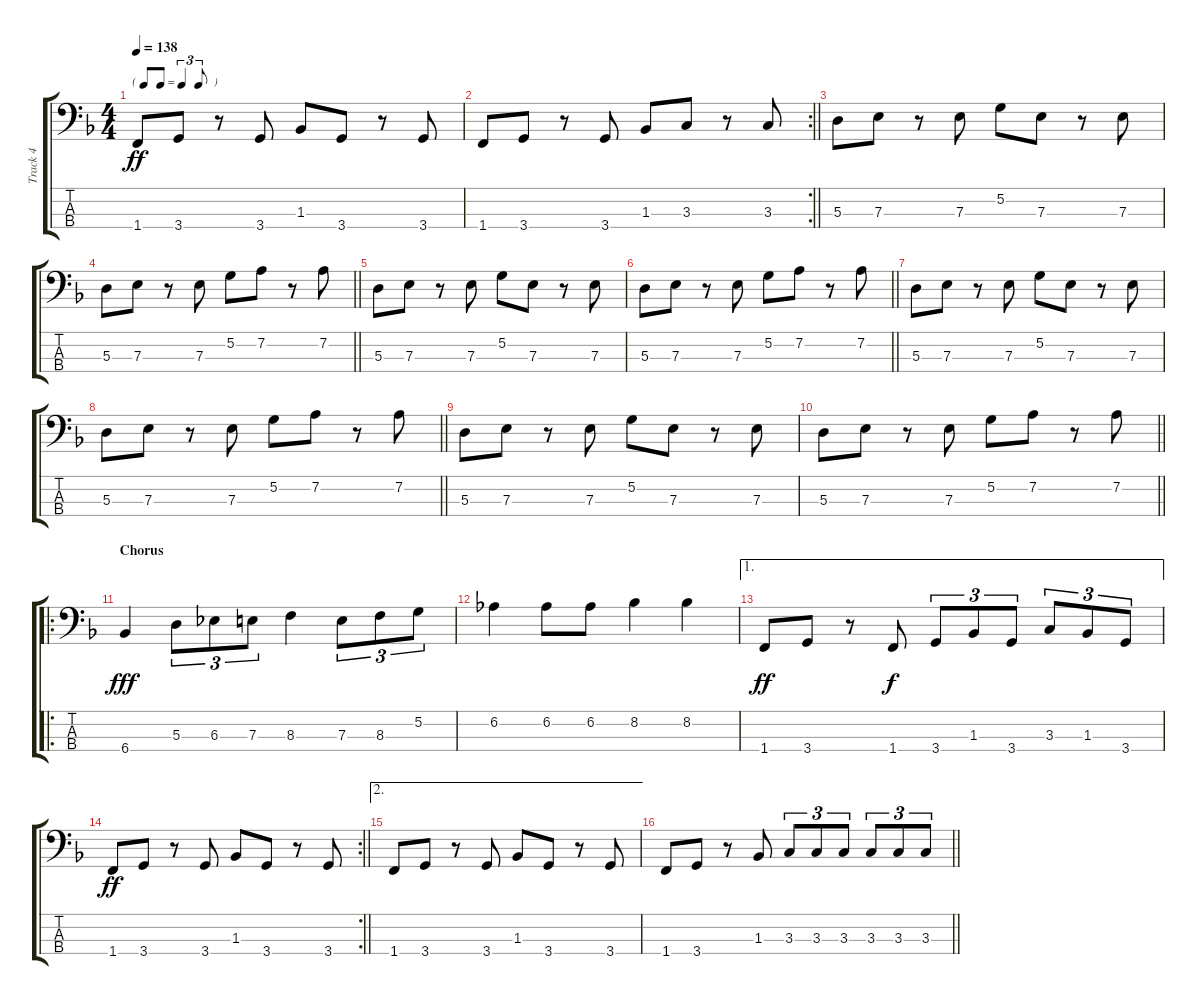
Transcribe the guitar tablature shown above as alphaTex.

\track ("Track 4" "Track 4") {instrument electricbassfinger}
\staff {score tabs}
\tuning (G2 D2 A1 E1) {hide}
\ts (4 4)
\tf triplet8th
\tempo 138
\clef f4
\ks f
1.4.8{dy ff} 3.4.8 r.8 3.4.8 1.3.8 3.4.8 r.8 3.4.8 |
\rc 2
\barLineRight lightlight
1.4.8 3.4.8 r.8 3.4.8 1.3.8 3.3.8 r.8 3.3.8 |
5.3.8 7.3.8 r.8 7.3.8 5.2.8 7.3.8 r.8 7.3.8 |
\barLineRight lightlight
5.3.8 7.3.8 r.8 7.3.8 5.2.8 7.2.8 r.8 7.2.8 |
5.3.8 7.3.8 r.8 7.3.8 5.2.8 7.3.8 r.8 7.3.8 |
\barLineRight lightlight
5.3.8 7.3.8 r.8 7.3.8 5.2.8 7.2.8 r.8 7.2.8 |
5.3.8 7.3.8 r.8 7.3.8 5.2.8 7.3.8 r.8 7.3.8 |
\barLineRight lightlight
5.3.8 7.3.8 r.8 7.3.8 5.2.8 7.2.8 r.8 7.2.8 |
5.3.8 7.3.8 r.8 7.3.8 5.2.8 7.3.8 r.8 7.3.8 |
\barLineRight lightlight
5.3.8 7.3.8 r.8 7.3.8 5.2.8 7.2.8 r.8 7.2.8 |
\ro
\section ("" "Chorus")
6.4.4{dy fff} 5.3.8{tu (3 2)} 6.3.8{tu (3 2)} 7.3.8{tu (3 2)} 8.3.4 7.3.8{tu (3 2)} 8.3.8{tu (3 2)} 5.2.8{tu (3 2)} |
6.2.4 6.2.8 6.2.8 8.2.4 8.2.4 |
\ae 1
1.4.8{dy ff} 3.4.8 r.8 1.4.8{dy f} 3.4.8{tu (3 2)} 1.3.8{tu (3 2)} 3.4.8{tu (3 2)} 3.3.8{tu (3 2)} 1.3.8{tu (3 2)} 3.4.8{tu (3 2)} |
\rc 2
\barLineRight lightlight
1.4.8{dy ff} 3.4.8 r.8 3.4.8 1.3.8 3.4.8 r.8 3.4.8 |
\ae 2
1.4.8 3.4.8 r.8 3.4.8 1.3.8 3.4.8 r.8 3.4.8 |
\barLineRight lightlight
1.4.8 3.4.8 r.8 1.3.8 3.3.8{tu (3 2)} 3.3.8{tu (3 2)} 3.3.8{tu (3 2)} 3.3.8{tu (3 2)} 3.3.8{tu (3 2)} 3.3.8{tu (3 2)}
